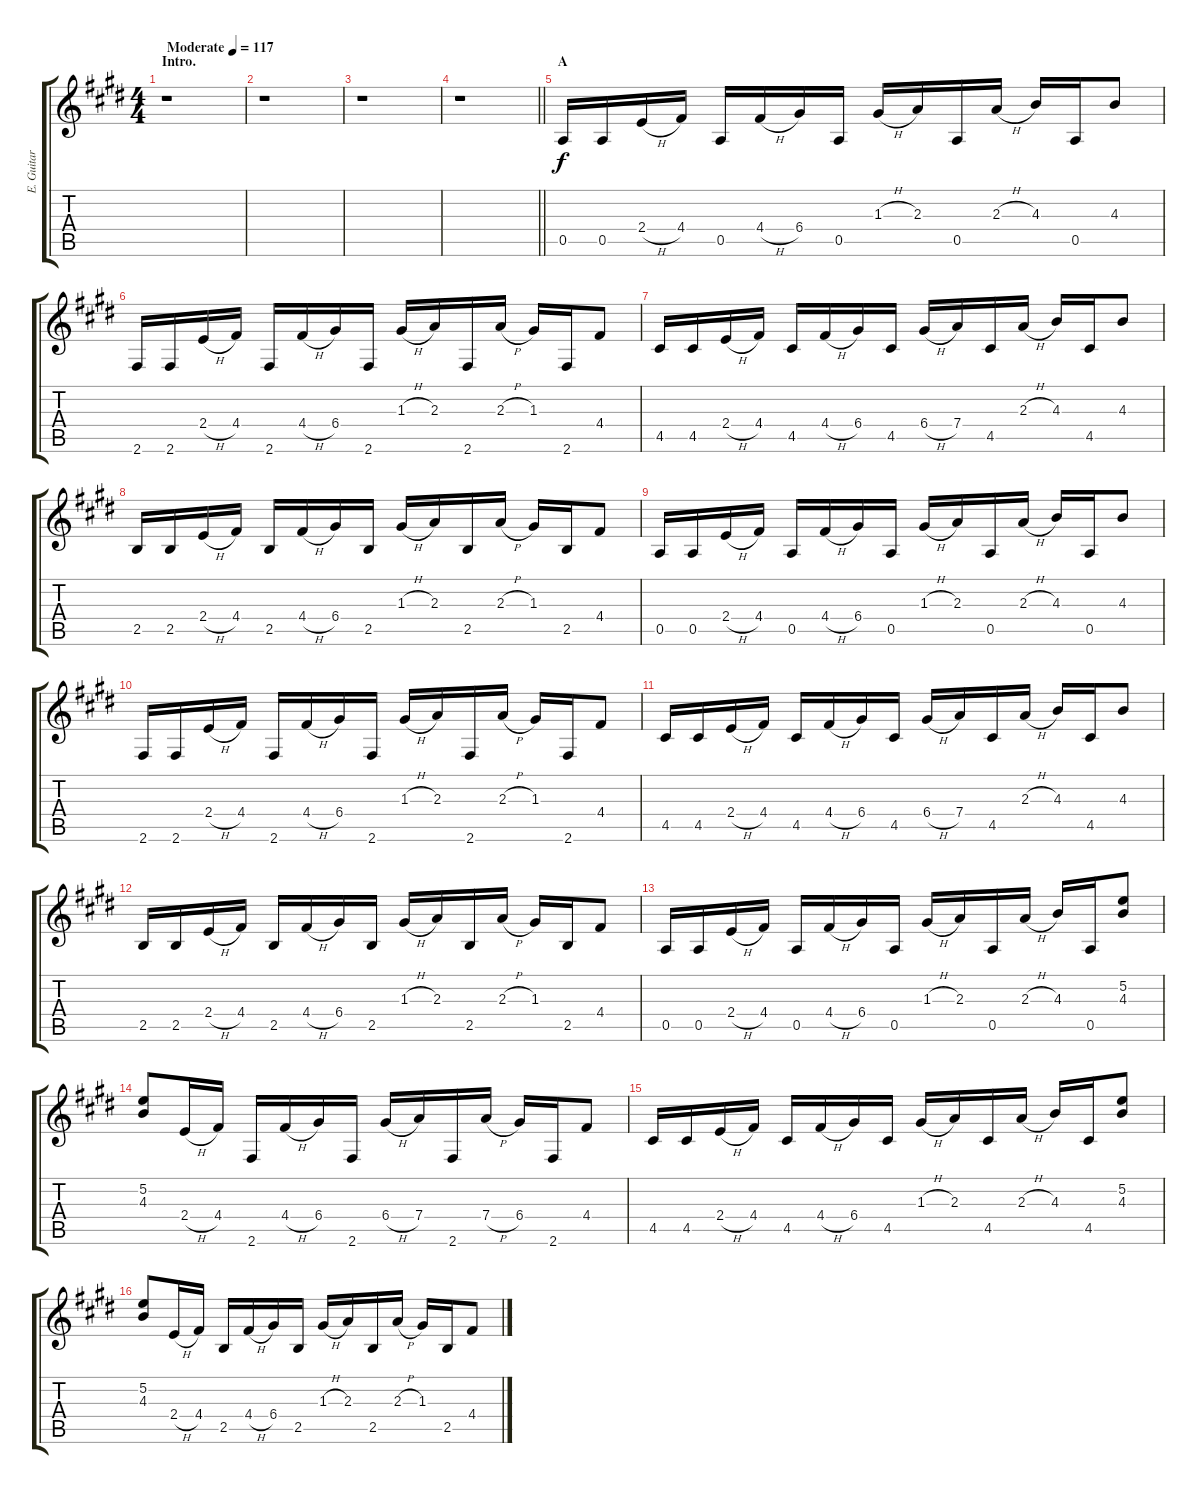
\track ("E. Guitar I" "E. Guitar ") {instrument electricguitarjazz}
\staff {score tabs}
\tuning (E4 B3 G3 D3 A2 E2) {hide}
\ts (4 4)
\section ("" "Intro.")
\tempo (117 "Moderate")
\clef g2
\ks e
r.1{dy f instrument electricguitarjazz} |
r.1 |
r.1 |
\barLineRight lightlight
r.1 |
\section ("" "A")
0.5.16 0.5.16 2.4{h}.16 4.4.16 0.5.16 4.4{h}.16 6.4.16 0.5.16 1.3{h}.16 2.3.16 0.5.16 2.3{h}.16 4.3.16 0.5.16 4.3.8 |
2.6.16 2.6.16 2.4{h}.16 4.4.16 2.6.16 4.4{h}.16 6.4.16 2.6.16 1.3{h}.16 2.3.16 2.6.16 2.3{h}.16 1.3.16 2.6.16 4.4.8 |
4.5.16 4.5.16 2.4{h}.16 4.4.16 4.5.16 4.4{h}.16 6.4.16 4.5.16 6.4{h}.16 7.4.16 4.5.16 2.3{h}.16 4.3.16 4.5.16 4.3.8 |
2.5.16 2.5.16 2.4{h}.16 4.4.16 2.5.16 4.4{h}.16 6.4.16 2.5.16 1.3{h}.16 2.3.16 2.5.16 2.3{h}.16 1.3.16 2.5.16 4.4.8 |
0.5.16 0.5.16 2.4{h}.16 4.4.16 0.5.16 4.4{h}.16 6.4.16 0.5.16 1.3{h}.16 2.3.16 0.5.16 2.3{h}.16 4.3.16 0.5.16 4.3.8 |
2.6.16 2.6.16 2.4{h}.16 4.4.16 2.6.16 4.4{h}.16 6.4.16 2.6.16 1.3{h}.16 2.3.16 2.6.16 2.3{h}.16 1.3.16 2.6.16 4.4.8 |
4.5.16 4.5.16 2.4{h}.16 4.4.16 4.5.16 4.4{h}.16 6.4.16 4.5.16 6.4{h}.16 7.4.16 4.5.16 2.3{h}.16 4.3.16 4.5.16 4.3.8 |
2.5.16 2.5.16 2.4{h}.16 4.4.16 2.5.16 4.4{h}.16 6.4.16 2.5.16 1.3{h}.16 2.3.16 2.5.16 2.3{h}.16 1.3.16 2.5.16 4.4.8 |
0.5.16 0.5.16 2.4{h}.16 4.4.16 0.5.16 4.4{h}.16 6.4.16 0.5.16 1.3{h}.16 2.3.16 0.5.16 2.3{h}.16 4.3.16 0.5.16 (5.2 4.3).8 |
(5.2 4.3).8 2.4{h}.16 4.4.16 2.6.16 4.4{h}.16 6.4.16 2.6.16 6.4{h}.16 7.4.16 2.6.16 7.4{h}.16 6.4.16 2.6.16 4.4.8 |
4.5.16 4.5.16 2.4{h}.16 4.4.16 4.5.16 4.4{h}.16 6.4.16 4.5.16 1.3{h}.16 2.3.16 4.5.16 2.3{h}.16 4.3.16 4.5.16 (5.2 4.3).8 |
(5.2 4.3).8 2.4{h}.16 4.4.16 2.5.16 4.4{h}.16 6.4.16 2.5.16 1.3{h}.16 2.3.16 2.5.16 2.3{h}.16 1.3.16 2.5.16 4.4.8
